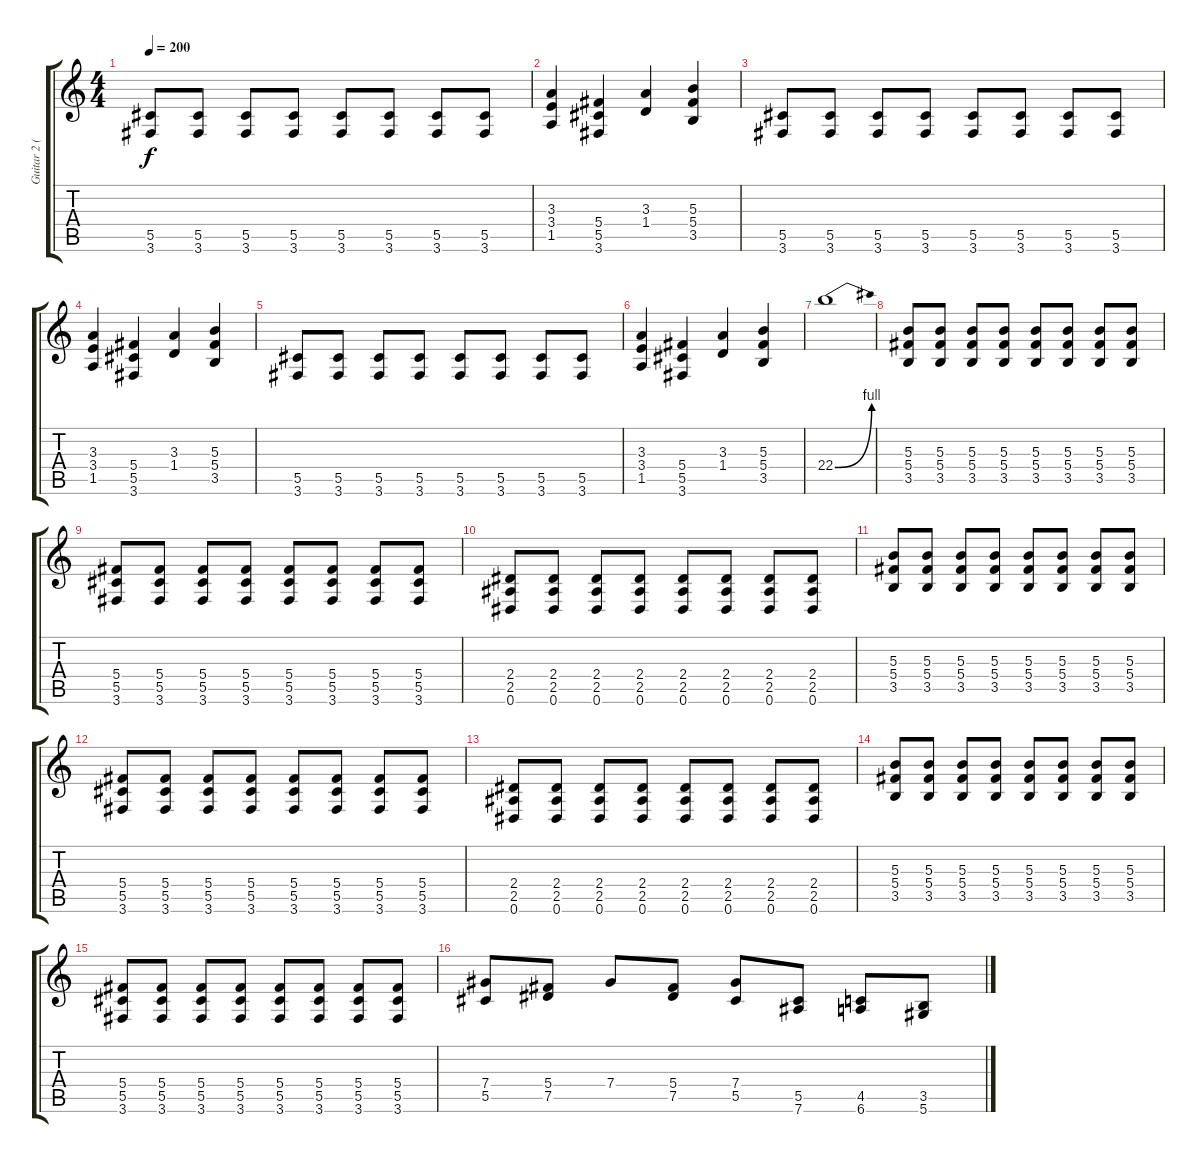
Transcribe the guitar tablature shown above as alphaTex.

\track ("Guitar 2 (Kirk Hammett)" "Guitar 2 (") {instrument overdrivenguitar}
\staff {score tabs}
\tuning (Eb4 Bb3 Gb3 Db3 Ab2 Eb2) {hide}
\ts (4 4)
\tempo 200
\clef g2
\ks c
(5.5 3.6).8{dy f} (5.5 3.6).8 (5.5 3.6).8 (5.5 3.6).8 (5.5 3.6).8 (5.5 3.6).8 (5.5 3.6).8 (5.5 3.6).8 |
(3.3 3.4 1.5).4 (5.4 5.5 3.6).4 (3.3 1.4).4 (5.3 5.4 3.5).4 |
(5.5 3.6).8 (5.5 3.6).8 (5.5 3.6).8 (5.5 3.6).8 (5.5 3.6).8 (5.5 3.6).8 (5.5 3.6).8 (5.5 3.6).8 |
(3.3 3.4 1.5).4 (5.4 5.5 3.6).4 (3.3 1.4).4 (5.3 5.4 3.5).4 |
(5.5 3.6).8 (5.5 3.6).8 (5.5 3.6).8 (5.5 3.6).8 (5.5 3.6).8 (5.5 3.6).8 (5.5 3.6).8 (5.5 3.6).8 |
(3.3 3.4 1.5).4 (5.4 5.5 3.6).4 (3.3 1.4).4 (5.3 5.4 3.5).4 |
22.4{be (bend 0 0 60 4)}.1 |
(5.3 5.4 3.5).8 (5.3 5.4 3.5).8 (5.3 5.4 3.5).8 (5.3 5.4 3.5).8 (5.3 5.4 3.5).8 (5.3 5.4 3.5).8 (5.3 5.4 3.5).8 (5.3 5.4 3.5).8 |
(5.4 5.5 3.6).8 (5.4 5.5 3.6).8 (5.4 5.5 3.6).8 (5.4 5.5 3.6).8 (5.4 5.5 3.6).8 (5.4 5.5 3.6).8 (5.4 5.5 3.6).8 (5.4 5.5 3.6).8 |
(2.4 2.5 0.6).8 (2.4 2.5 0.6).8 (2.4 2.5 0.6).8 (2.4 2.5 0.6).8 (2.4 2.5 0.6).8 (2.4 2.5 0.6).8 (2.4 2.5 0.6).8 (2.4 2.5 0.6).8 |
(5.3 5.4 3.5).8 (5.3 5.4 3.5).8 (5.3 5.4 3.5).8 (5.3 5.4 3.5).8 (5.3 5.4 3.5).8 (5.3 5.4 3.5).8 (5.3 5.4 3.5).8 (5.3 5.4 3.5).8 |
(5.4 5.5 3.6).8 (5.4 5.5 3.6).8 (5.4 5.5 3.6).8 (5.4 5.5 3.6).8 (5.4 5.5 3.6).8 (5.4 5.5 3.6).8 (5.4 5.5 3.6).8 (5.4 5.5 3.6).8 |
(2.4 2.5 0.6).8 (2.4 2.5 0.6).8 (2.4 2.5 0.6).8 (2.4 2.5 0.6).8 (2.4 2.5 0.6).8 (2.4 2.5 0.6).8 (2.4 2.5 0.6).8 (2.4 2.5 0.6).8 |
(5.3 5.4 3.5).8 (5.3 5.4 3.5).8 (5.3 5.4 3.5).8 (5.3 5.4 3.5).8 (5.3 5.4 3.5).8 (5.3 5.4 3.5).8 (5.3 5.4 3.5).8 (5.3 5.4 3.5).8 |
(5.4 5.5 3.6).8 (5.4 5.5 3.6).8 (5.4 5.5 3.6).8 (5.4 5.5 3.6).8 (5.4 5.5 3.6).8 (5.4 5.5 3.6).8 (5.4 5.5 3.6).8 (5.4 5.5 3.6).8 |
(7.4 5.5).8 (5.4 7.5).8 7.4.8 (5.4 7.5).8 (7.4 5.5).8 (5.5 7.6).8 (4.5 6.6).8 (3.5 5.6).8
